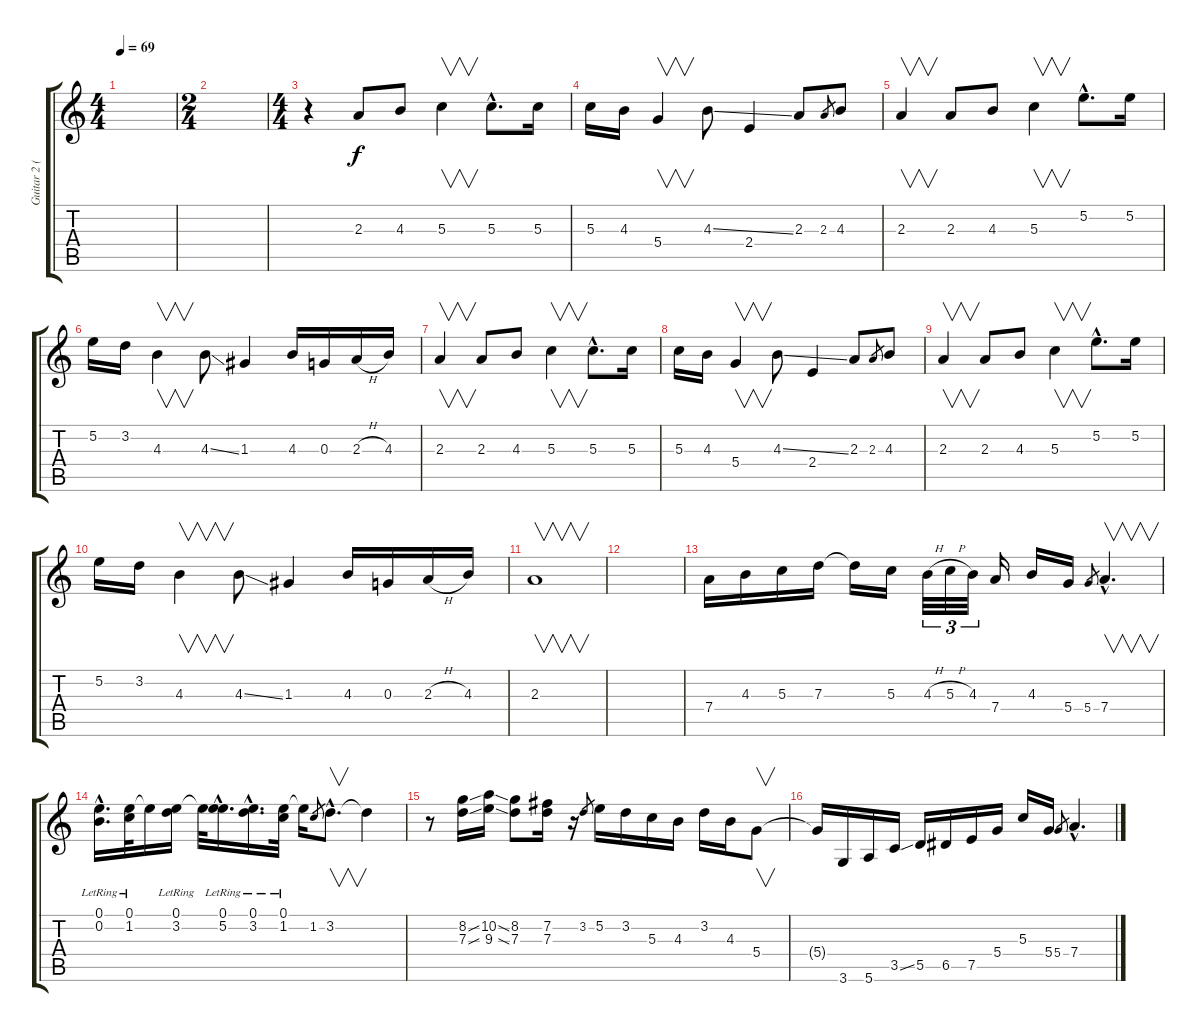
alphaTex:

\track ("Guitar 2 (Clean)" "Guitar 2 (") {instrument electricguitarclean}
\staff {score tabs}
\tuning (E4 B3 G3 D3 A2 E2) {hide}
\ts (4 4)
\tempo 69
\clef g2
\ks c
|
\ts (2 4)
|
\ts (4 4)
r.4 2.3.8 4.3.8 5.3.4{v} 5.3{hac}.8{d} 5.3.16 |
5.3.16 4.3.16 5.4.4{v} 4.3{ss}.8 2.4.4 2.3.8 2.3.8{gr} 4.3.8 |
2.3.4{v} 2.3.8 4.3.8 5.3.4{v} 5.2{hac}.8{d} 5.2.16 |
5.2.16 3.2.16 4.3.4{v} 4.3{ss}.8 1.3.4 4.3.16 0.3.16 2.3{h}.16 4.3.16 |
2.3.4{v} 2.3.8 4.3.8 5.3.4{v} 5.3{hac}.8{d} 5.3.16 |
5.3.16 4.3.16 5.4.4{v} 4.3{ss}.8 2.4.4 2.3.8 2.3.8{gr} 4.3.8 |
2.3.4{v} 2.3.8 4.3.8 5.3.4{v} 5.2{hac}.8{d} 5.2.16 |
5.2.16 3.2.16 4.3.4{v} 4.3{ss}.8 1.3.4 4.3.16 0.3.16 2.3{h}.16 4.3.16 |
2.3.1{v} |
|
7.4.16 4.3.16 5.3.16 7.3.16 7.3{t}.16 5.3.16 4.3{h}.32{tu (3 2)} 5.3{h}.32{tu (3 2)} 4.3.32{tu (3 2)} 7.4.16 4.3.16 5.4.16 5.4.8{gr} 7.4{hac}.4{v d} |
(0.1{hac lr} 0.2{hac}).16{d} (0.1{lr} 1.2).32 0.1{t}.16 (0.1{lr} 3.2).16 0.1{t}.32 (0.1{hac lr} 5.2{hac}).16{d} (0.1{hac lr} 3.2{hac}).16{d} (0.1{lr} 1.2).32 0.1{t}.16 1.2.8{gr} 3.2{hac}.8{v d} 3.2{t}.4 |
r.8 (8.2{ss} 7.3{ss}).16 (10.2{ss} 9.3{ss}).16 (8.2 7.3).8 (7.2 7.3).16 r.16 3.2.8{gr} 5.2.16 3.2.16 5.3.16 4.3.16 3.2.16 4.3.16 5.4.8{v} |
5.4{t}.16 3.6.16 5.6.16 3.5{ss}.16 5.5.16 6.5.16 7.5.16 5.4.16 5.3.16 5.4.16 5.4.8{gr} 7.4{hac}.4{d}
